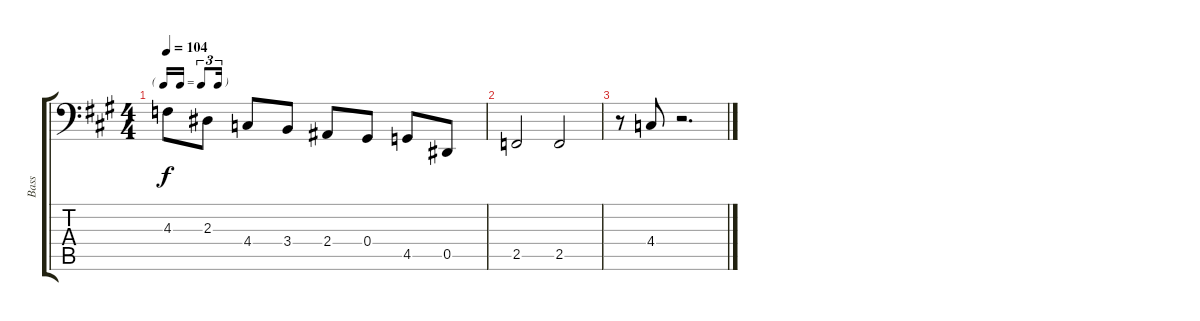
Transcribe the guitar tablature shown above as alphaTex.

\track ("Bass" "Bass") {instrument electricbassfinger}
\staff {score tabs}
\tuning (B2 Gb2 Db2 Ab1 Eb1 Bb0) {hide}
\ts (4 4)
\tf triplet16th
\tempo 104
\clef f4
\ks a
4.3.8{dy f} 2.3.8 4.4.8 3.4.8 2.4.8 0.4.8 4.5.8 0.5.8 |
2.5.2 2.5.2 |
r.8 4.4.8 r.2{d}
